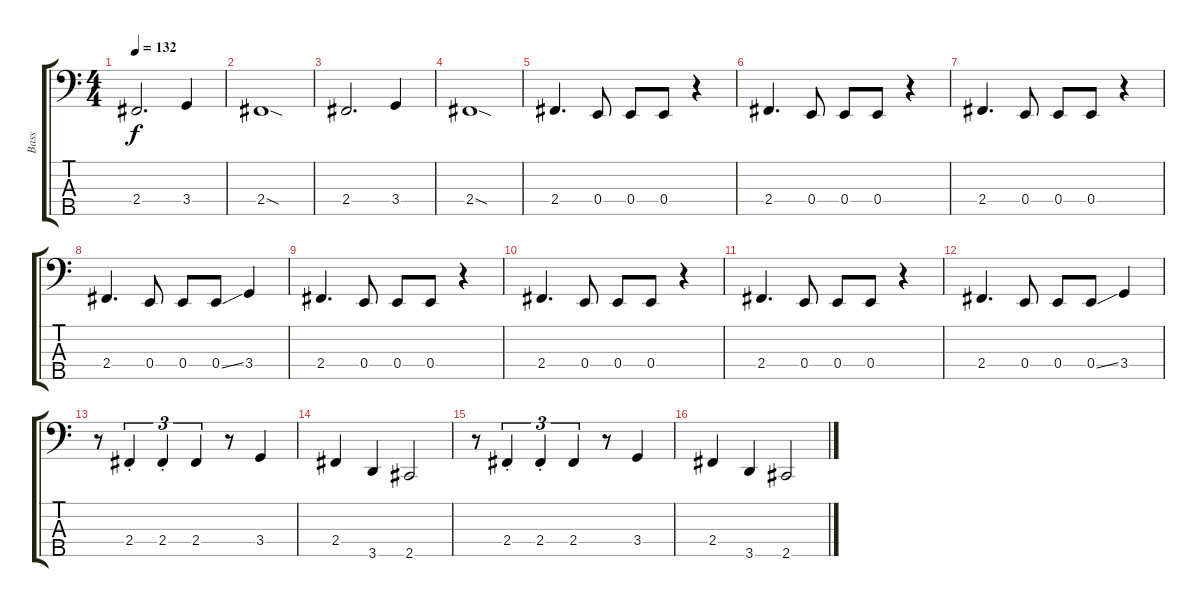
\track ("Bass" "Bass") {instrument electricbassfinger}
\staff {score tabs}
\tuning (G2 D2 A1 E1 B0) {hide}
\ts (4 4)
\tempo 132
\clef f4
\ks c
2.4.2{d dy f} 3.4.4 |
2.4{sod}.1 |
2.4.2{d} 3.4.4 |
2.4{sod}.1 |
2.4.4{d} 0.4.8 0.4.8 0.4.8 r.4 |
2.4.4{d} 0.4.8 0.4.8 0.4.8 r.4 |
2.4.4{d} 0.4.8 0.4.8 0.4.8 r.4 |
2.4.4{d} 0.4.8 0.4.8 0.4{ss}.8 3.4.4 |
2.4.4{d} 0.4.8 0.4.8 0.4.8 r.4 |
2.4.4{d} 0.4.8 0.4.8 0.4.8 r.4 |
2.4.4{d} 0.4.8 0.4.8 0.4.8 r.4 |
2.4.4{d} 0.4.8 0.4.8 0.4{ss}.8 3.4.4 |
r.8 2.4{st}.4{tu (3 2)} 2.4{st}.4{tu (3 2)} 2.4.4{tu (3 2)} r.8 3.4.4 |
2.4.4 3.5.4 2.5.2 |
r.8 2.4{st}.4{tu (3 2)} 2.4{st}.4{tu (3 2)} 2.4.4{tu (3 2)} r.8 3.4.4 |
2.4.4 3.5.4 2.5.2
